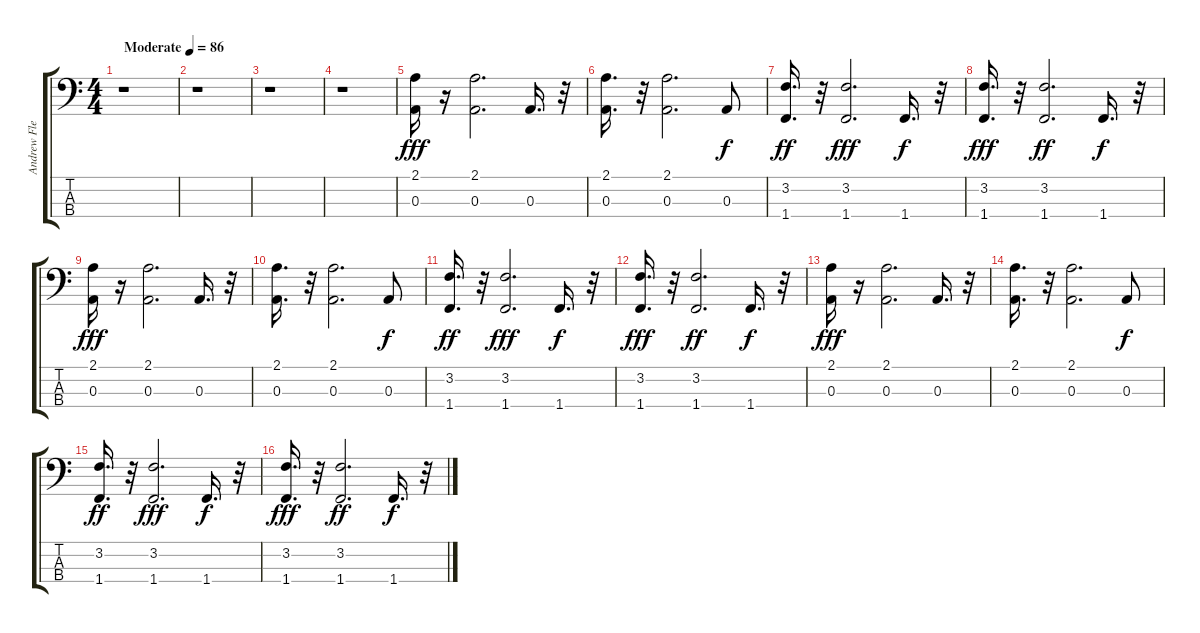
\track ("Andrew Fletcher - Synth Bass" "Andrew Fle") {instrument fretlessbass}
\staff {score tabs}
\tuning (G2 D2 A1 E1) {hide}
\ts (4 4)
\tempo (86 "Moderate")
\clef f4
\ks c
r.1{dy fff instrument fretlessbass} |
r.1 |
r.1 |
r.1 |
(2.1 0.3).16 r.16 (2.1 0.3).2{d} 0.3.16{d} r.32 |
(2.1 0.3).16{d} r.32 (2.1 0.3).2{d} 0.3.8{dy f} |
(3.2 1.4).16{d dy ff} r.32 (3.2 1.4).2{d dy fff} 1.4.16{d dy f} r.32 |
(3.2 1.4).16{d dy fff} r.32 (3.2 1.4).2{d dy ff} 1.4.16{d dy f} r.32 |
(2.1 0.3).16{dy fff} r.16 (2.1 0.3).2{d} 0.3.16{d} r.32 |
(2.1 0.3).16{d} r.32 (2.1 0.3).2{d} 0.3.8{dy f} |
(3.2 1.4).16{d dy ff} r.32 (3.2 1.4).2{d dy fff} 1.4.16{d dy f} r.32 |
(3.2 1.4).16{d dy fff} r.32 (3.2 1.4).2{d dy ff} 1.4.16{d dy f} r.32 |
(2.1 0.3).16{dy fff} r.16 (2.1 0.3).2{d} 0.3.16{d} r.32 |
(2.1 0.3).16{d} r.32 (2.1 0.3).2{d} 0.3.8{dy f} |
(3.2 1.4).16{d dy ff} r.32 (3.2 1.4).2{d dy fff} 1.4.16{d dy f} r.32 |
(3.2 1.4).16{d dy fff} r.32 (3.2 1.4).2{d dy ff} 1.4.16{d dy f} r.32
